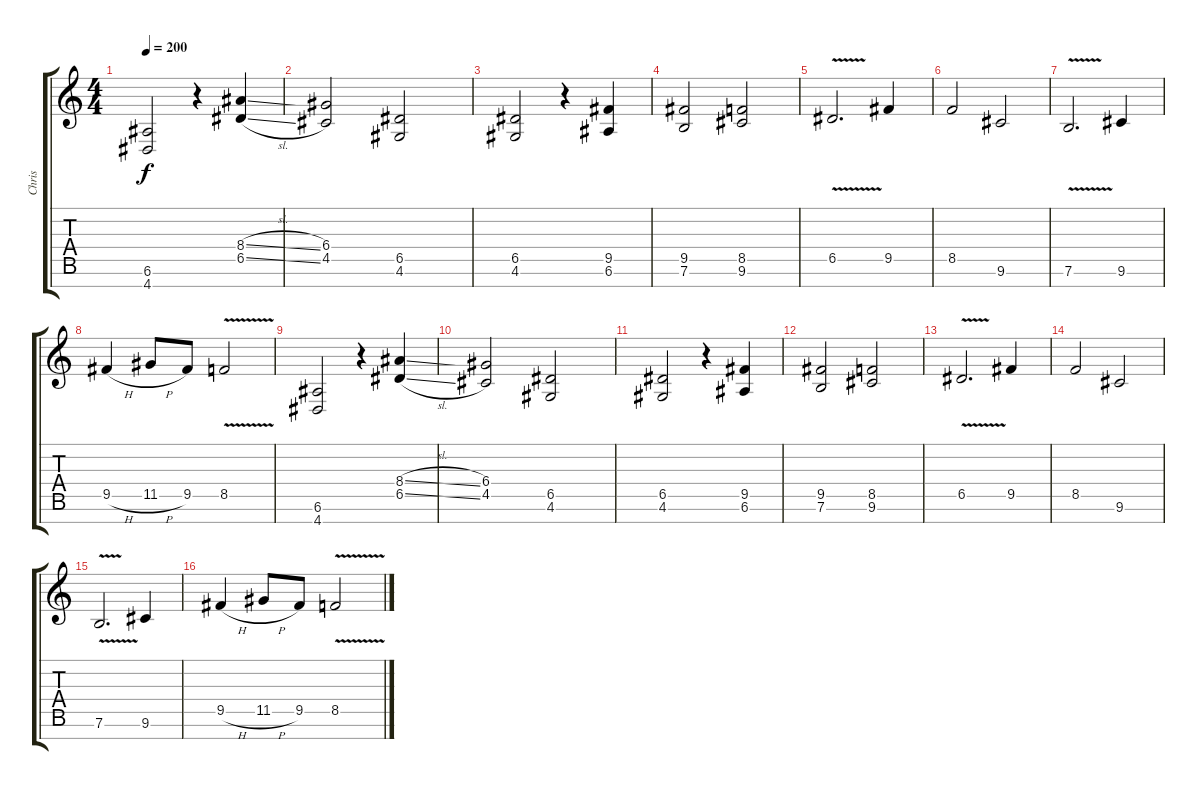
\track ("Chris" "Chris") {instrument overdrivenguitar}
\staff {score tabs}
\tuning (E4 B3 G3 D3 A2 E2 B1) {hide}
\ts (4 4)
\tempo 200
\clef g2
\ks c
(6.6 4.7).2{dy f} r.4 (8.4{sl} 6.5{sl}).4 |
(6.4 4.5).2 (6.5 4.6).2 |
(6.5 4.6).2 r.4 (9.5 6.6).4 |
(9.5 7.6).2 (8.5 9.6).2 |
6.5{v}.2{d} 9.5.4 |
8.5.2 9.6.2 |
7.6{v}.2{d} 9.6.4 |
9.5{h}.4 11.5{h}.8 9.5.8 8.5{v}.2 |
(6.6 4.7).2 r.4 (8.4{sl} 6.5{sl}).4 |
(6.4 4.5).2 (6.5 4.6).2 |
(6.5 4.6).2 r.4 (9.5 6.6).4 |
(9.5 7.6).2 (8.5 9.6).2 |
6.5{v}.2{d} 9.5.4 |
8.5.2 9.6.2 |
7.6{v}.2{d} 9.6.4 |
9.5{h}.4 11.5{h}.8 9.5.8 8.5{v}.2
